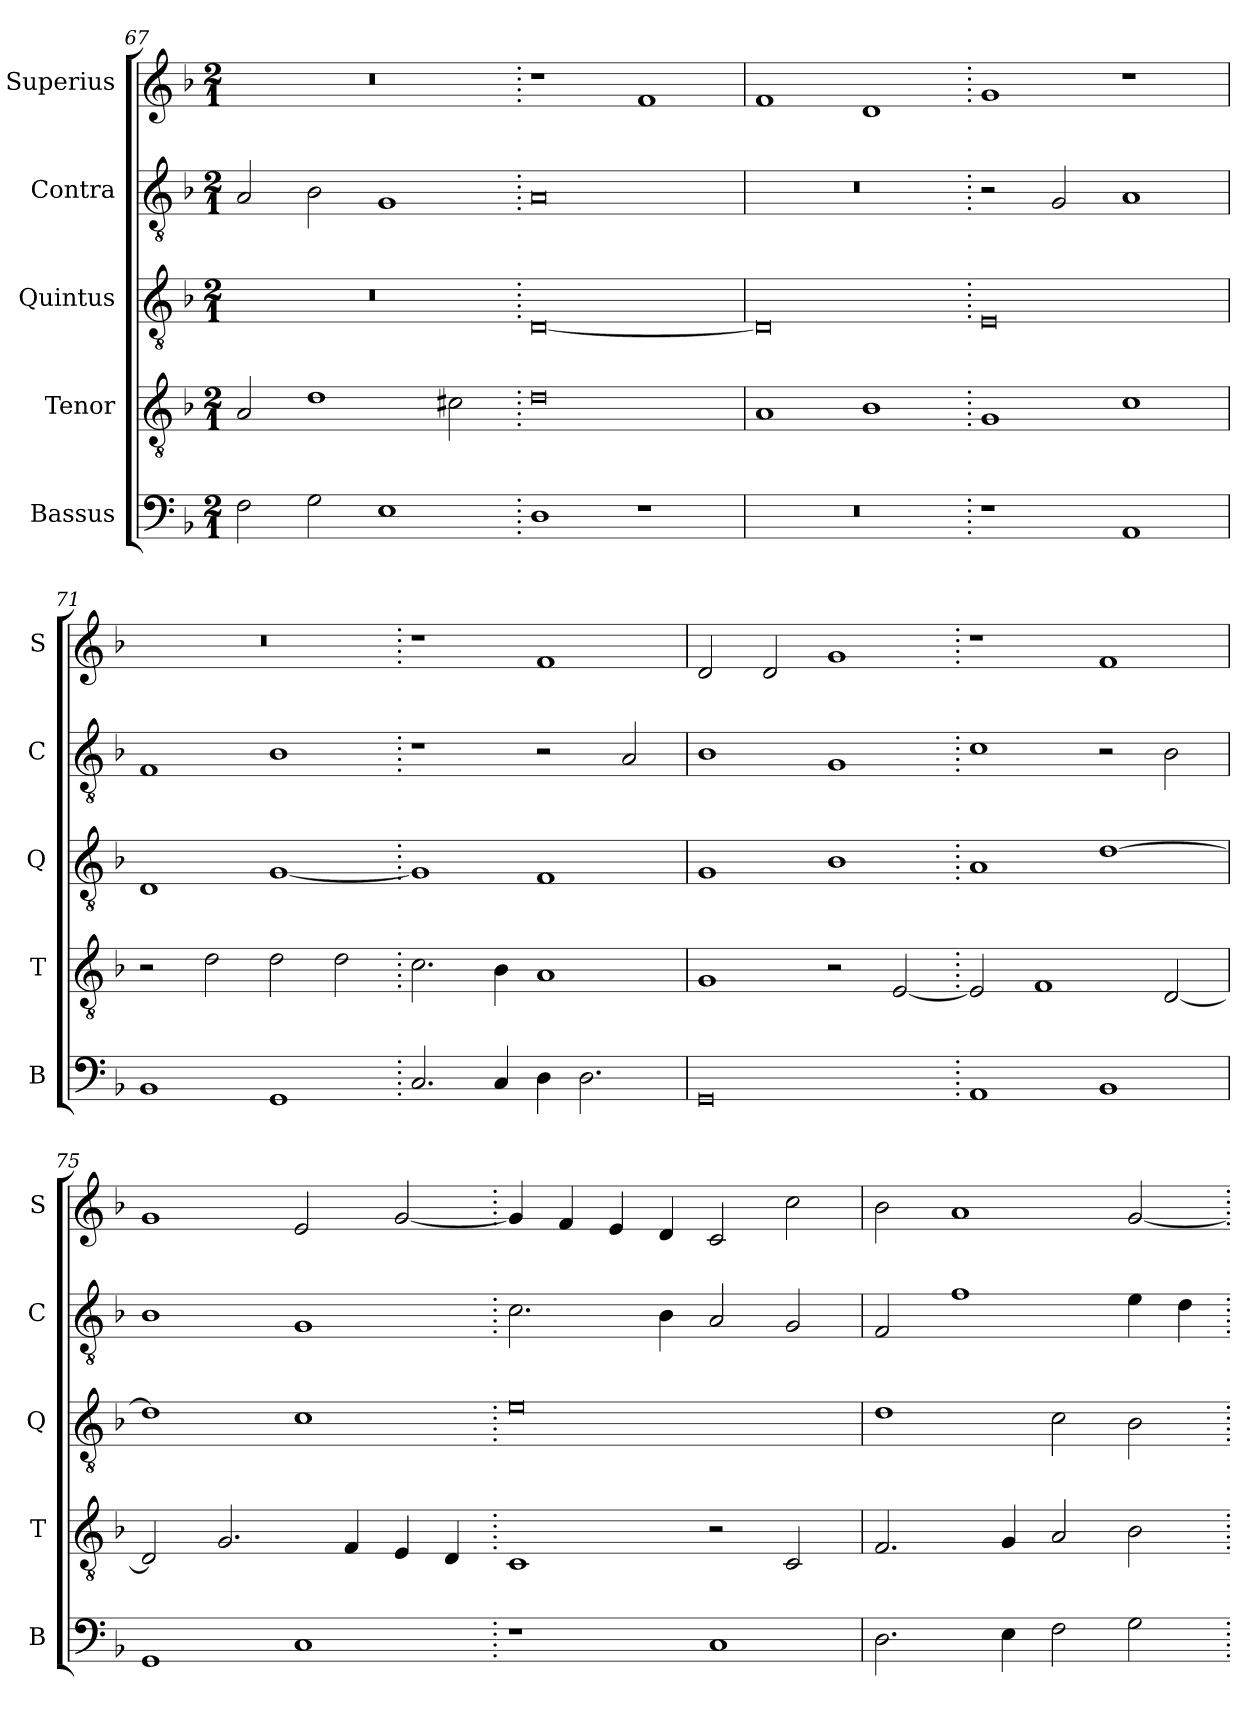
**kern	**kern	**kern	**kern	**kern
*part5	*part4	*part3	*part2	*part1
*staff5	*staff4	*staff3	*staff2	*staff1
*I"Bassus	*I"Tenor	*I"Quintus	*I"Contra	*I"Superius
*I'B	*I'T	*I'Q	*I'C	*I'S
*clefF4	*clefGv2	*clefGv2	*clefGv2	*clefG2
*k[b-]	*k[b-]	*k[b-]	*k[b-]	*k[b-]
*M2/1	*M2/1	*M2/1	*M2/1	*M2/1
=67	=67	=67	=67	=67
2F\	2A/	0r	2A/	0r
2G\	1d	.	2B-\	.
1E	.	.	1G	.
.	2c#X\	.	.	.
=68.	=68.	=68.	=68.	=68.
1D	0d	[0D	0A	1r
1r	.	.	.	1f
=69	=69	=69	=69	=69
0r	1A	0D]	0r	1f
.	1B-	.	.	1d
=70.	=70.	=70.	=70.	=70.
1r	1G	0E	2r	1g
.	.	.	2G/	.
1AA	1c	.	1A	1r
=71	=71	=71	=71	=71
1BB-	2r	1D	1F	0r
.	2d\	.	.	.
1GG	2d\	[1G	1B-	.
.	2d\	.	.	.
=72.	=72.	=72.	=72.	=72.
2.C/	2.c\	1G]	1r	1r
4C/	4B-\	.	.	.
4D\	1A	1F	2r	1f
2.D\	.	.	.	.
.	.	.	2A/	.
=73	=73	=73	=73	=73
0GG	1G	1G	1B-	2d/
.	.	.	.	2d/
.	2r	1B-	1G	1g
.	[2E/	.	.	.
=74.	=74.	=74.	=74.	=74.
1AA	2E/]	1A	1c	1r
.	1F	.	.	.
1BB-	.	[1d	2r	1f
.	[2D/	.	2B-\	.
=75	=75	=75	=75	=75
1GG	2D/]	1d]	1B-	1g
.	2.G/	.	.	.
1C	.	1c	1G	2e/
.	4F/	.	.	.
.	4E/	.	.	[2g/
.	4D/	.	.	.
=76.	=76.	=76.	=76.	=76.
1r	1C	0e	2.c\	4g/]
.	.	.	.	4f/
.	.	.	.	4e/
.	.	.	4B-\	4d/
1C	2r	.	2A/	2c/
.	2C/	.	2G/	2cc\
=77	=77	=77	=77	=77
2.D\	2.F/	1d	2F/	2b-\
.	.	.	1f	1a
4E\	4G/	.	.	.
2F\	2A/	2c\	.	.
2G\	2B-\	2B-\	4e\	[2g/
.	.	.	4d\	.
=.	=.	=.	=.	=.
*-	*-	*-	*-	*-
